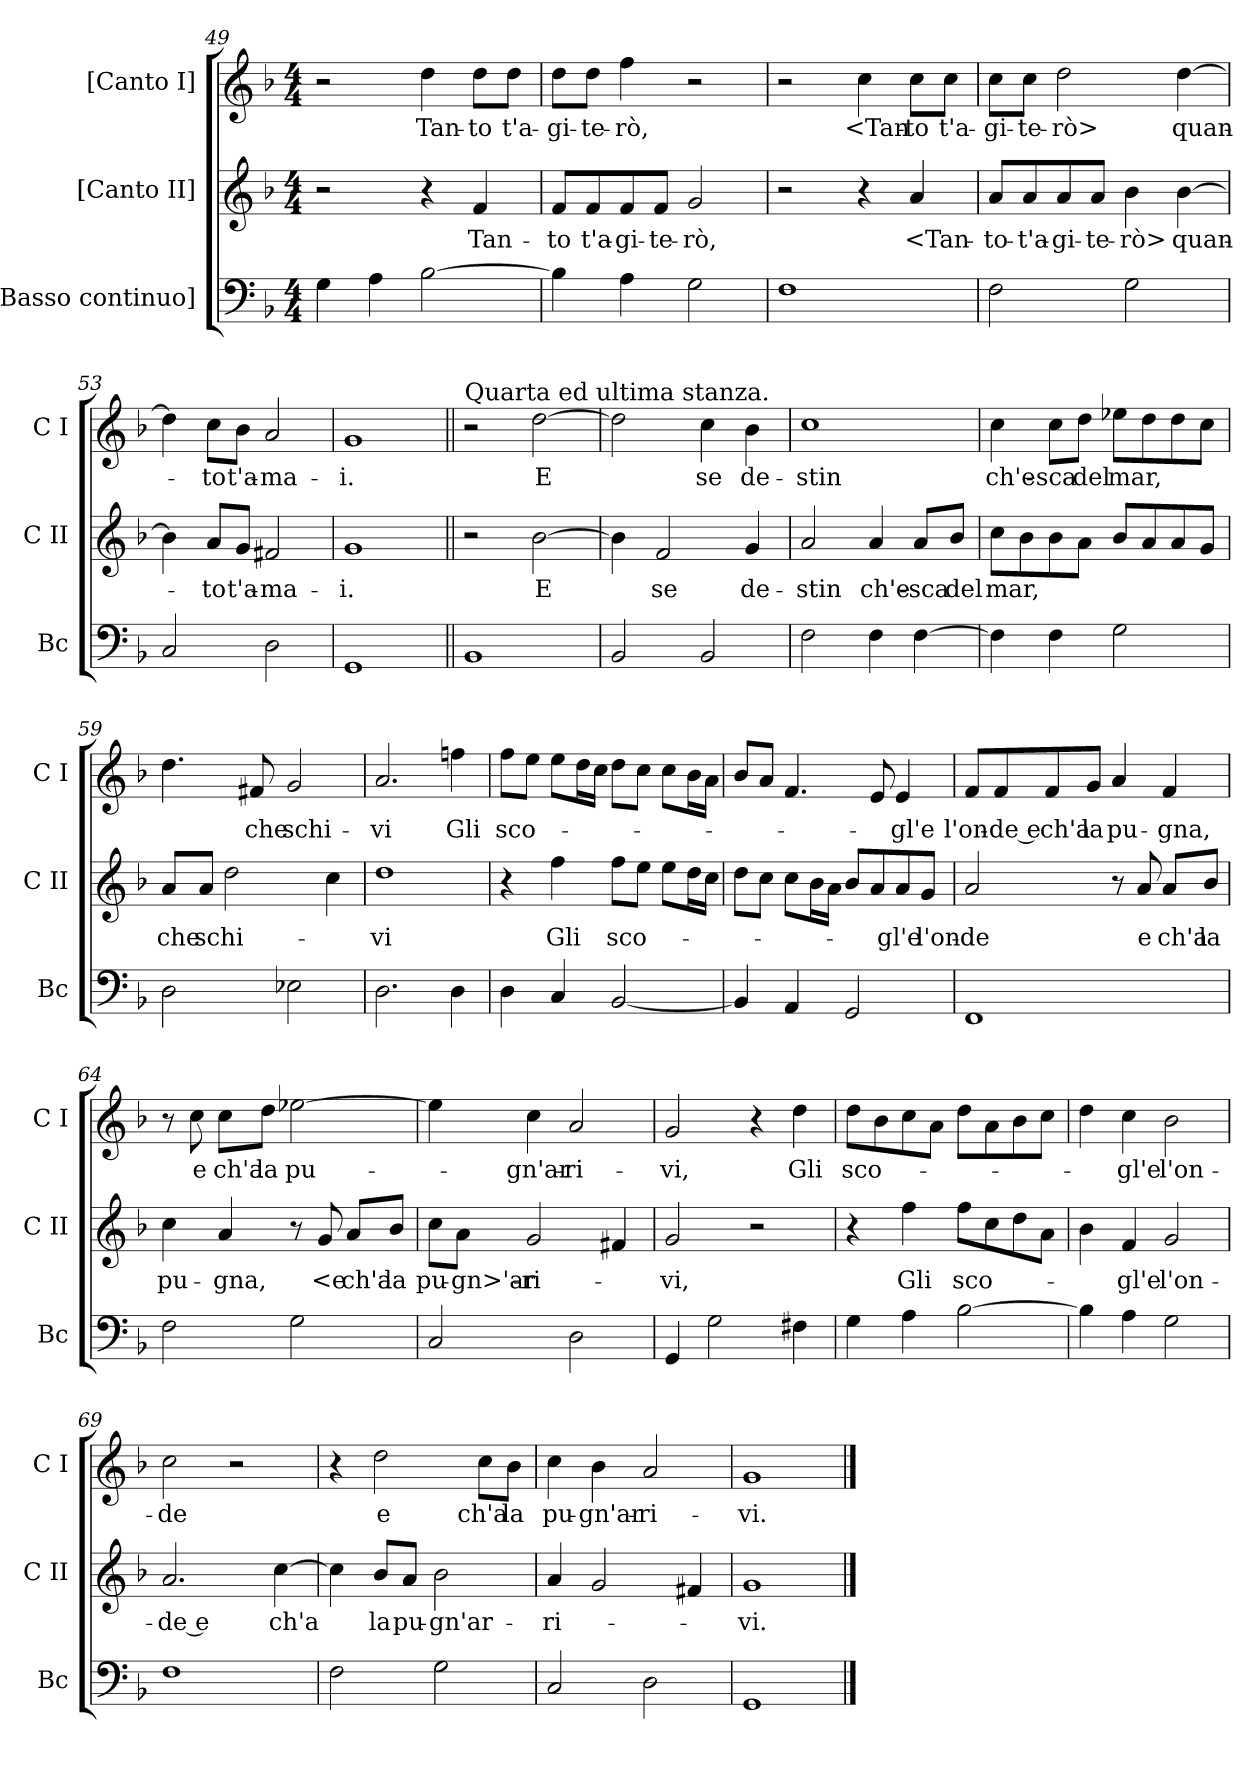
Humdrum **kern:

**kern	**kern	**text	**kern	**text
*part3	*part2	*part2	*part1	*part1
*staff3	*staff2	*staff2	*staff1	*staff1
*I"[Basso continuo]	*I"[Canto II]	*	*I"[Canto I]	*
*I'Bc	*I'C II	*	*I'C I	*
*clefF4	*clefG2	*	*clefG2	*
*k[b-]	*k[b-]	*	*k[b-]	*
*F:	*F:	*	*F:	*
*M4/4	*M4/4	*	*M4/4	*
=49	=49	=49	=49	=49
4G	2r	.	2r	.
4A	.	.	.	.
[2B-	4r	.	4dd	Tan-
.	4f	Tan-	8ddL	-to
.	.	.	8ddJ	t'a-
=50	=50	=50	=50	=50
4B-]	8fL	-to	8ddL	-gi-
.	8f	t'a-	8ddJ	-te-
4A	8f	-gi-	4ff	-rò,
.	8fJ	-te-	.	.
2G	2g	-rò,	2r	.
=51	=51	=51	=51	=51
1F	2r	.	2r	.
.	4r	.	4cc	<Tan-
.	4a	<Tan-	8ccL	-to
.	.	.	8ccJ	t'a-
=52	=52	=52	=52	=52
2F	8aL	-to-	8ccL	-gi-
.	8a	-t'a-	8ccJ	-te-
.	8a	-gi-	2dd	-rò>
.	8aJ	-te-	.	.
2G	4b-	-rò>	.	.
.	[4b-	quan-	[4dd	quan-
=53	=53	=53	=53	=53
2C	4b-]	.	4dd]	.
.	8aL	-to	8ccL	-to
.	8gJ	t'a-	8b-J	t'a-
2D	2f#X	-ma-	2a	-ma-
=54	=54	=54	=54	=54
1GG	1g	-i.	1g	-i.
=55||	=55||	=55||	=55||	=55||
!	!	!	!LO:TX:a:t=Quarta ed ultima stanza.	!
1BB-	2r	.	2r	.
.	[2b-	E	[2dd	E
=56	=56	=56	=56	=56
2BB-	4b-]	.	2dd]	.
.	2f	se	.	.
2BB-	.	.	4cc	se
.	4g	de-	4b-	de-
=57	=57	=57	=57	=57
2F	2a	-stin	1cc	-stin
4F	4a	ch'e-	.	.
[4F	8aL	-sca	.	.
.	8b-J	del	.	.
=58	=58	=58	=58	=58
4F]	8ccL	mar,	4cc	ch'e-
.	8b-	.	.	.
4F	8b-	.	8ccL	-sca
.	8aJ	.	8ddJ	del
2G	8b-L	.	8ee-XL	mar,
.	8a	.	8dd	.
.	8a	.	8dd	.
.	8gJ	.	8ccJ	.
=59	=59	=59	=59	=59
2D	8aL	che	4.dd	.
.	8aJ	schi-	.	.
.	2dd	.	.	.
.	.	.	8f#X	che
2E-X	.	.	2g	schi-
.	4cc	.	.	.
=60	=60	=60	=60	=60
2.D	1dd	-vi	2.a	-vi
4D	.	.	4ffn	Gli
=61	=61	=61	=61	=61
4D	4r	.	8ffL	sco-
.	.	.	8eeJ	.
4C	4ff	Gli	8eeL	.
.	.	.	16ddL	.
.	.	.	16ccJJ	.
[2BB-	8ffL	sco-	8ddL	.
.	8eeJ	.	8ccJ	.
.	8eeL	.	8ccL	.
.	16ddL	.	16b-L	.
.	16ccJJ	.	16aJJ	.
=62	=62	=62	=62	=62
4BB-]	8ddL	.	8b-L	.
.	8ccJ	.	8aJ	.
4AA	8ccL	.	4.f	.
.	16b-L	.	.	.
.	16aJJ	.	.	.
2GG	8b-L	.	.	.
.	8a	.	8e	.
.	8a	-gl'e	4e	-gl'e
.	8gJ	l'on-	.	.
=63	=63	=63	=63	=63
1FF	2a	-de	8fL	l'on-
.	.	.	8f	-de e
.	.	.	8f	ch'a
.	.	.	8gJ	la
.	8r	.	4a	pu-
.	8a	e	.	.
.	8aL	ch'a	4f	-gna,
.	8b-J	la	.	.
=64	=64	=64	=64	=64
2F	4cc	pu-	8r	.
.	.	.	8cc	e
.	4a	-gna,	8ccL	ch'a
.	.	.	8ddJ	la
2G	8r	.	[2ee-X	pu-
.	8g	<e	.	.
.	8aL	ch'a	.	.
.	8b-J	la	.	.
=65	=65	=65	=65	=65
2C	8ccL	pu-	4ee-]	.
.	8aJ	-gn>'ar-	.	.
.	2g	-ri-	4cc	-gn'ar-
2D	.	.	2a	-ri-
.	4f#X	.	.	.
=66	=66	=66	=66	=66
4GG	2g	-vi,	2g	-vi,
2G	.	.	.	.
.	2r	.	4r	.
4F#X	.	.	4dd	Gli
=67	=67	=67	=67	=67
4G	4r	.	8ddL	sco-
.	.	.	8b-	.
4A	4ff	Gli	8cc	.
.	.	.	8aJ	.
[2B-	8ffL	sco-	8ddL	.
.	8cc	.	8a	.
.	8dd	.	8b-	.
.	8aJ	.	8ccJ	.
=68	=68	=68	=68	=68
4B-]	4b-	.	4dd	.
4A	4f	-gl'e	4cc	-gl'e
2G	2g	l'on-	2b-	l'on-
=69	=69	=69	=69	=69
1F	2.a	-de e	2cc	-de
.	.	.	2r	.
.	[4cc	ch'a	.	.
=70	=70	=70	=70	=70
2F	4cc]	.	4r	.
.	8b-L	la	2dd	e
.	8aJ	pu-	.	.
2G	2b-	-gn'ar-	.	.
.	.	.	8ccL	ch'a
.	.	.	8b-J	la
=71	=71	=71	=71	=71
2C	4a	-ri-	4cc	pu-
.	2g	.	4b-	-gn'ar-
2D	.	.	2a	-ri-
.	4f#X	.	.	.
=72	=72	=72	=72	=72
1GG	1g	-vi.	1g	-vi.
==	==	==	==	==
*-	*-	*-	*-	*-
